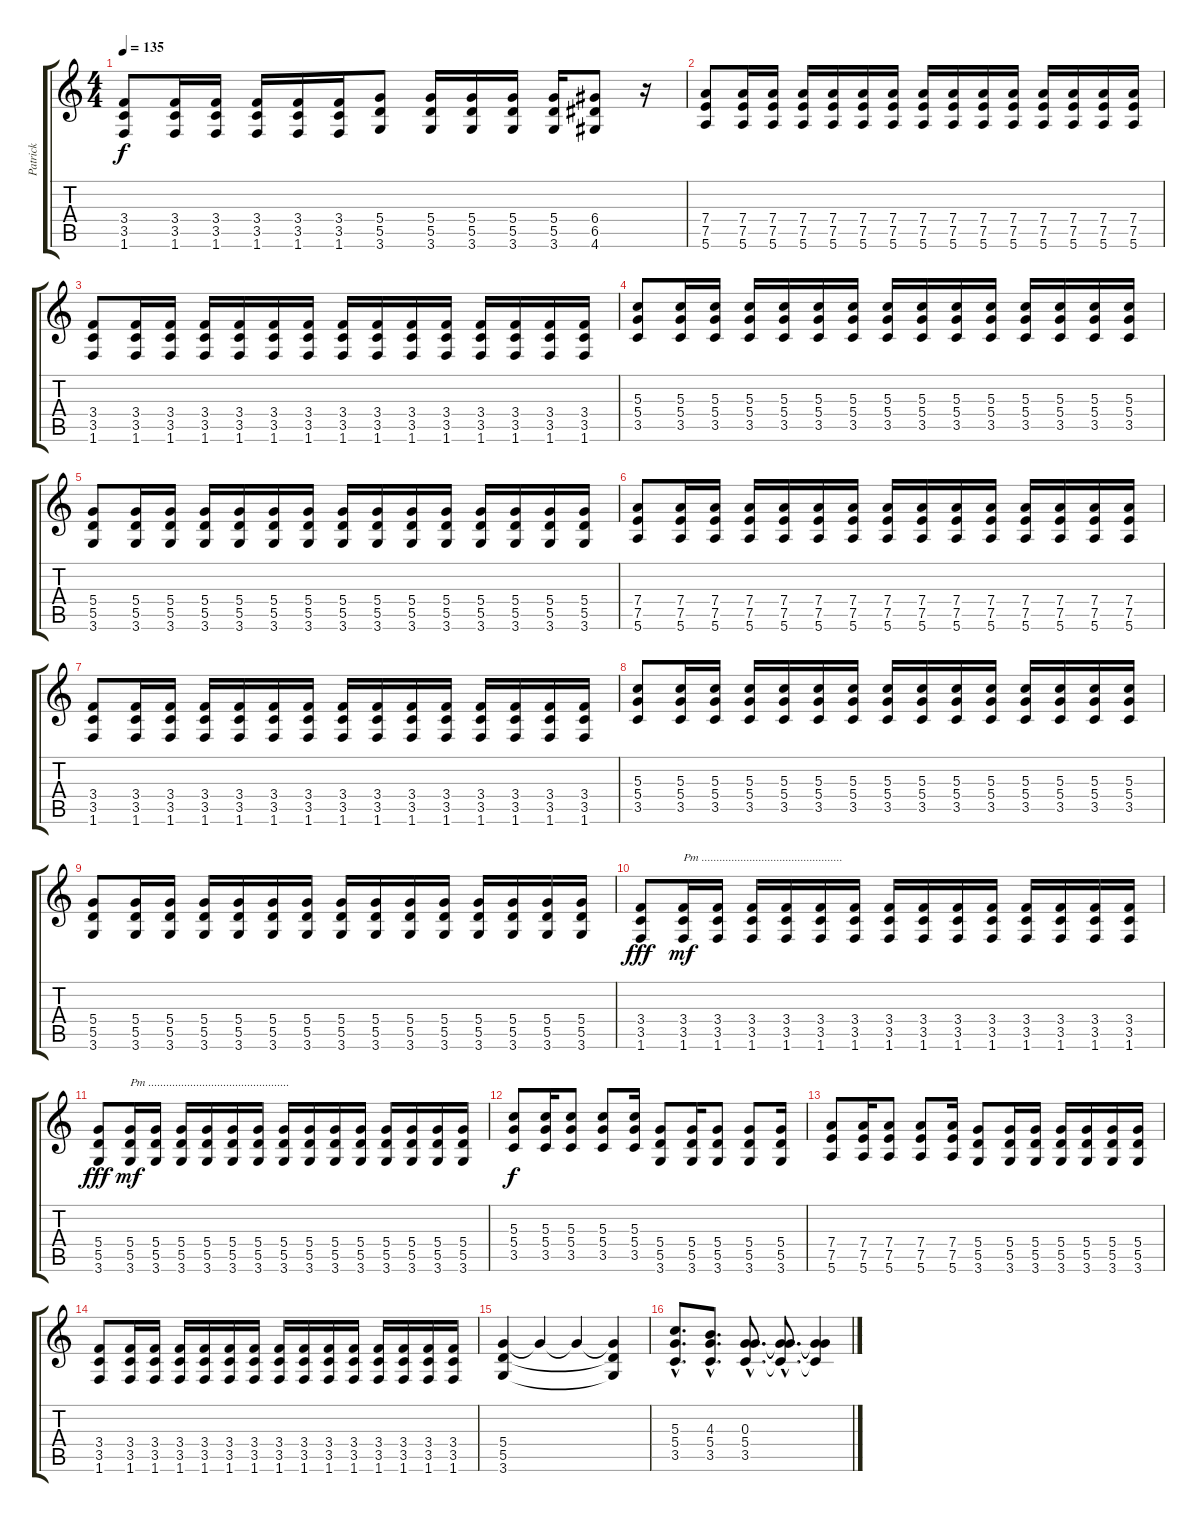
\track ("Patrick" "Patrick") {instrument overdrivenguitar}
\staff {score tabs}
\tuning (E4 B3 G3 D3 A2 E2) {hide}
\ts (4 4)
\tempo 135
\clef g2
\ks c
(3.4 3.5 1.6).8{dy f} (3.4 3.5 1.6).16 (3.4 3.5 1.6).16 (3.4 3.5 1.6).16 (3.4 3.5 1.6).16 (3.4 3.5 1.6).16 (5.4 5.5 3.6).8 (5.4 5.5 3.6).16 (5.4 5.5 3.6).16 (5.4 5.5 3.6).16 (5.4 5.5 3.6).16 (6.4 6.5 4.6).8 r.16 |
(7.4 7.5 5.6).8 (7.4 7.5 5.6).16 (7.4 7.5 5.6).16 (7.4 7.5 5.6).16 (7.4 7.5 5.6).16 (7.4 7.5 5.6).16 (7.4 7.5 5.6).16 (7.4 7.5 5.6).16 (7.4 7.5 5.6).16 (7.4 7.5 5.6).16 (7.4 7.5 5.6).16 (7.4 7.5 5.6).16 (7.4 7.5 5.6).16 (7.4 7.5 5.6).16 (7.4 7.5 5.6).16 |
(3.4 3.5 1.6).8 (3.4 3.5 1.6).16 (3.4 3.5 1.6).16 (3.4 3.5 1.6).16 (3.4 3.5 1.6).16 (3.4 3.5 1.6).16 (3.4 3.5 1.6).16 (3.4 3.5 1.6).16 (3.4 3.5 1.6).16 (3.4 3.5 1.6).16 (3.4 3.5 1.6).16 (3.4 3.5 1.6).16 (3.4 3.5 1.6).16 (3.4 3.5 1.6).16 (3.4 3.5 1.6).16 |
(5.3 5.4 3.5).8 (5.3 5.4 3.5).16 (5.3 5.4 3.5).16 (5.3 5.4 3.5).16 (5.3 5.4 3.5).16 (5.3 5.4 3.5).16 (5.3 5.4 3.5).16 (5.3 5.4 3.5).16 (5.3 5.4 3.5).16 (5.3 5.4 3.5).16 (5.3 5.4 3.5).16 (5.3 5.4 3.5).16 (5.3 5.4 3.5).16 (5.3 5.4 3.5).16 (5.3 5.4 3.5).16 |
(5.4 5.5 3.6).8 (5.4 5.5 3.6).16 (5.4 5.5 3.6).16 (5.4 5.5 3.6).16 (5.4 5.5 3.6).16 (5.4 5.5 3.6).16 (5.4 5.5 3.6).16 (5.4 5.5 3.6).16 (5.4 5.5 3.6).16 (5.4 5.5 3.6).16 (5.4 5.5 3.6).16 (5.4 5.5 3.6).16 (5.4 5.5 3.6).16 (5.4 5.5 3.6).16 (5.4 5.5 3.6).16 |
(7.4 7.5 5.6).8 (7.4 7.5 5.6).16 (7.4 7.5 5.6).16 (7.4 7.5 5.6).16 (7.4 7.5 5.6).16 (7.4 7.5 5.6).16 (7.4 7.5 5.6).16 (7.4 7.5 5.6).16 (7.4 7.5 5.6).16 (7.4 7.5 5.6).16 (7.4 7.5 5.6).16 (7.4 7.5 5.6).16 (7.4 7.5 5.6).16 (7.4 7.5 5.6).16 (7.4 7.5 5.6).16 |
(3.4 3.5 1.6).8 (3.4 3.5 1.6).16 (3.4 3.5 1.6).16 (3.4 3.5 1.6).16 (3.4 3.5 1.6).16 (3.4 3.5 1.6).16 (3.4 3.5 1.6).16 (3.4 3.5 1.6).16 (3.4 3.5 1.6).16 (3.4 3.5 1.6).16 (3.4 3.5 1.6).16 (3.4 3.5 1.6).16 (3.4 3.5 1.6).16 (3.4 3.5 1.6).16 (3.4 3.5 1.6).16 |
(5.3 5.4 3.5).8 (5.3 5.4 3.5).16 (5.3 5.4 3.5).16 (5.3 5.4 3.5).16 (5.3 5.4 3.5).16 (5.3 5.4 3.5).16 (5.3 5.4 3.5).16 (5.3 5.4 3.5).16 (5.3 5.4 3.5).16 (5.3 5.4 3.5).16 (5.3 5.4 3.5).16 (5.3 5.4 3.5).16 (5.3 5.4 3.5).16 (5.3 5.4 3.5).16 (5.3 5.4 3.5).16 |
(5.4 5.5 3.6).8 (5.4 5.5 3.6).16 (5.4 5.5 3.6).16 (5.4 5.5 3.6).16 (5.4 5.5 3.6).16 (5.4 5.5 3.6).16 (5.4 5.5 3.6).16 (5.4 5.5 3.6).16 (5.4 5.5 3.6).16 (5.4 5.5 3.6).16 (5.4 5.5 3.6).16 (5.4 5.5 3.6).16 (5.4 5.5 3.6).16 (5.4 5.5 3.6).16 (5.4 5.5 3.6).16 |
(3.4 3.5 1.6).8{dy fff} (3.4 3.5 1.6).16{txt "Pm ..............................................." dy mf} (3.4 3.5 1.6).16 (3.4 3.5 1.6).16 (3.4 3.5 1.6).16 (3.4 3.5 1.6).16 (3.4 3.5 1.6).16 (3.4 3.5 1.6).16 (3.4 3.5 1.6).16 (3.4 3.5 1.6).16 (3.4 3.5 1.6).16 (3.4 3.5 1.6).16 (3.4 3.5 1.6).16 (3.4 3.5 1.6).16 (3.4 3.5 1.6).16 |
(5.4 5.5 3.6).8{dy fff} (5.4 5.5 3.6).16{txt "Pm ..............................................." dy mf} (5.4 5.5 3.6).16 (5.4 5.5 3.6).16 (5.4 5.5 3.6).16 (5.4 5.5 3.6).16 (5.4 5.5 3.6).16 (5.4 5.5 3.6).16 (5.4 5.5 3.6).16 (5.4 5.5 3.6).16 (5.4 5.5 3.6).16 (5.4 5.5 3.6).16 (5.4 5.5 3.6).16 (5.4 5.5 3.6).16 (5.4 5.5 3.6).16 |
(5.3 5.4 3.5).8{dy f} (5.3 5.4 3.5).16 (5.3 5.4 3.5).8 (5.3 5.4 3.5).8 (5.3 5.4 3.5).16 (5.4 5.5 3.6).8 (5.4 5.5 3.6).16 (5.4 5.5 3.6).8 (5.4 5.5 3.6).8 (5.4 5.5 3.6).16 |
(7.4 7.5 5.6).8 (7.4 7.5 5.6).16 (7.4 7.5 5.6).8 (7.4 7.5 5.6).8 (7.4 7.5 5.6).16 (5.4 5.5 3.6).8 (5.4 5.5 3.6).16 (5.4 5.5 3.6).16 (5.4 5.5 3.6).16 (5.4 5.5 3.6).16 (5.4 5.5 3.6).16 (5.4 5.5 3.6).16 |
(3.4 3.5 1.6).8 (3.4 3.5 1.6).16 (3.4 3.5 1.6).16 (3.4 3.5 1.6).16 (3.4 3.5 1.6).16 (3.4 3.5 1.6).16 (3.4 3.5 1.6).16 (3.4 3.5 1.6).16 (3.4 3.5 1.6).16 (3.4 3.5 1.6).16 (3.4 3.5 1.6).16 (3.4 3.5 1.6).16 (3.4 3.5 1.6).16 (3.4 3.5 1.6).16 (3.4 3.5 1.6).16 |
(5.4 5.5 3.6).4 5.4{t}.4 5.4{t}.4 (5.4{t} 5.5{t} 3.6{t}).4 |
(5.3{hac} 5.4{hac} 3.5{hac}).8{d} (4.3{hac} 5.4{hac} 3.5{hac}).8{d} (0.3{hac} 5.4{hac} 3.5{hac}).8{d} (0.3{hac t} 5.4{hac t} 3.5{hac t}).8{d} (0.3{t} 5.4{t} 3.5{t}).4
